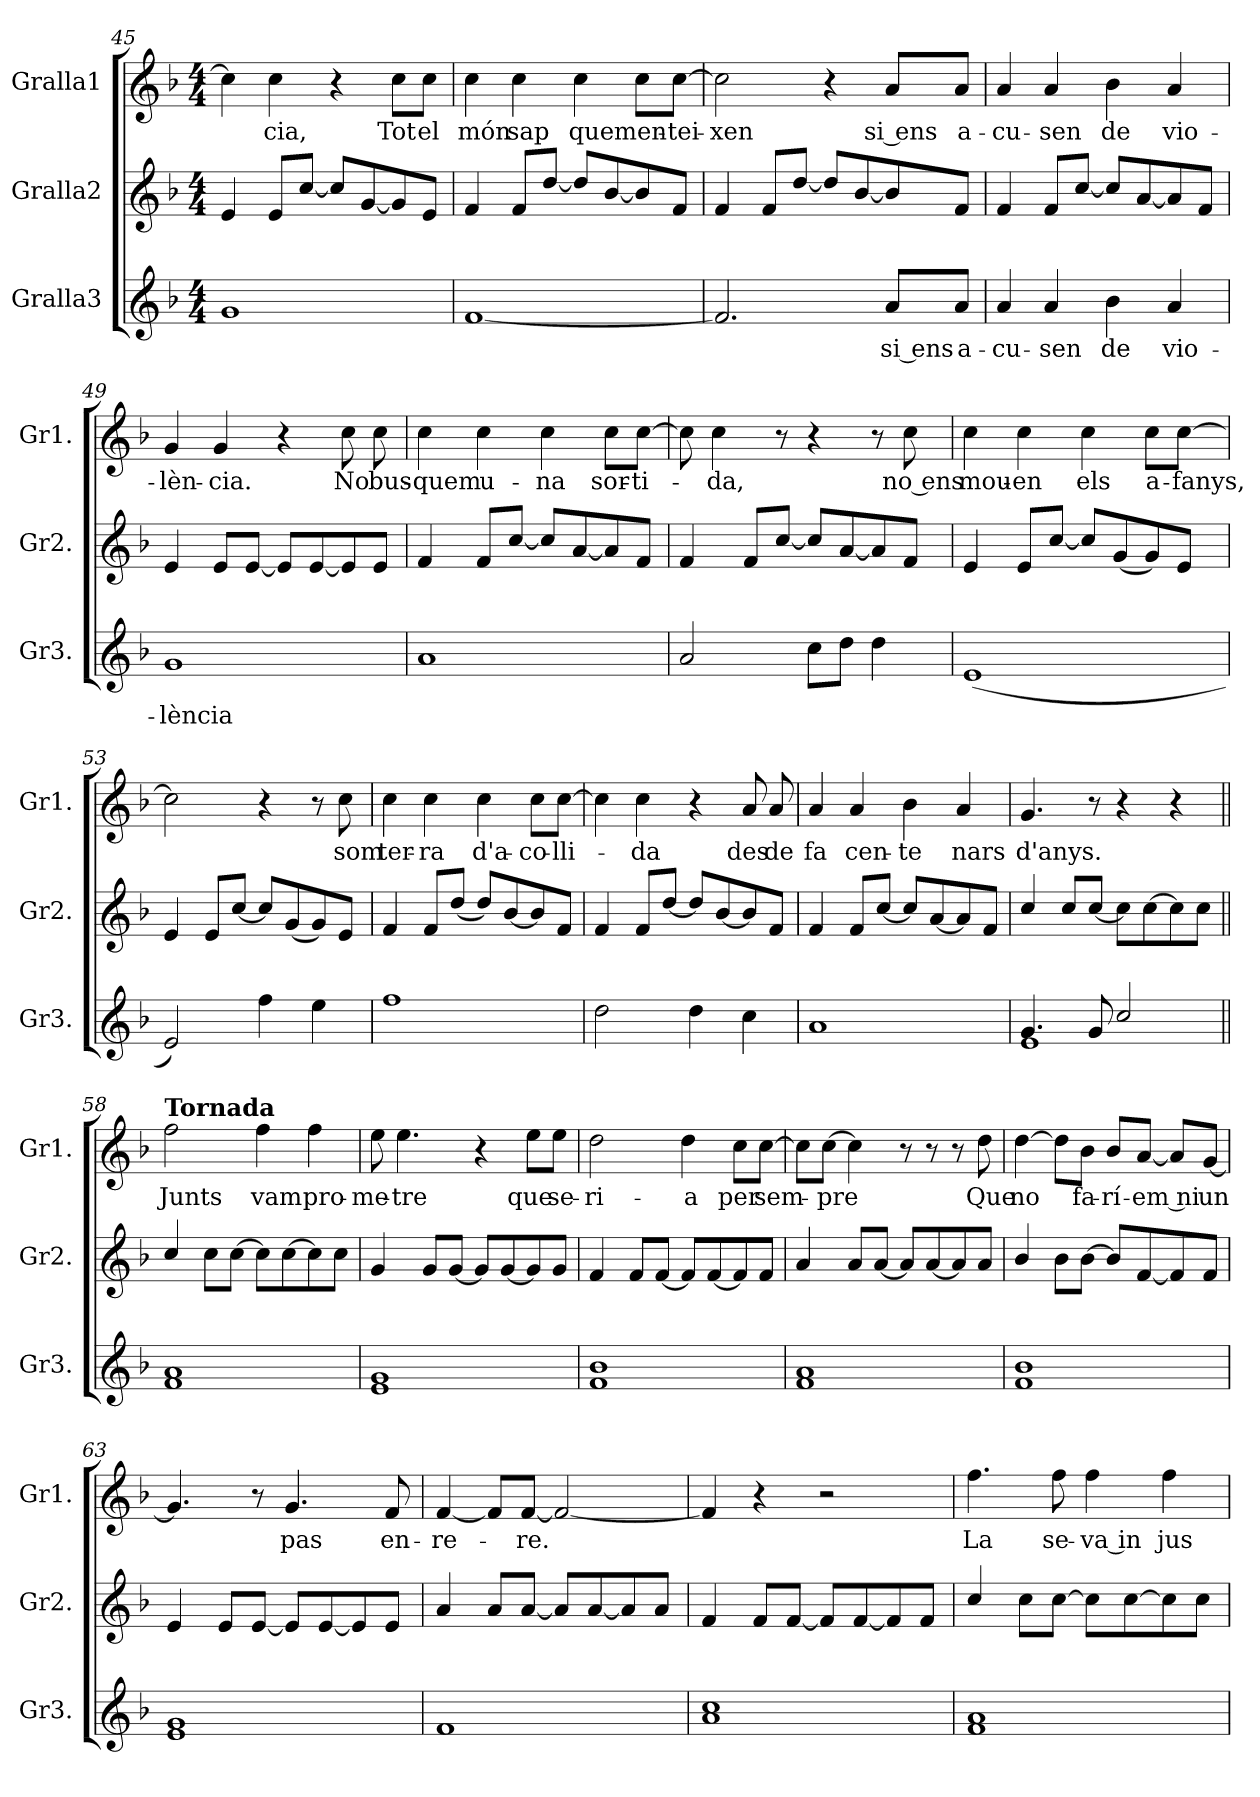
**kern	**text	**kern	**kern	**text
*part3	*part3	*part2	*part1	*part1
*staff3	*staff3	*staff2	*staff1	*staff1
*I"Gralla3	*	*I"Gralla2	*I"Gralla1	*
*I'Gr3.	*	*I'Gr2.	*I'Gr1.	*
*clefG2	*	*clefG2	*clefG2	*
*k[b-]	*	*k[b-]	*k[b-]	*
*M4/4	*	*M4/4	*M4/4	*
=45	=45	=45	=45	=45
1g	.	4e/	4cc\]	.
!	!	!	!	!LO:LY:b
.	.	8e/L	4cc\	-cia,
.	.	[8cc/J	.	.
.	.	8cc/L]	4r	.
.	.	[8g/	.	.
!	!	!	!	!LO:LY:b
.	.	8g/]	8cc\L	Tot
!	!	!	!	!LO:LY:b
.	.	8e/J	8cc\J	el
=46	=46	=46	=46	=46
!	!	!	!	!LO:LY:b
[1f	.	4f/	4cc\	món
!	!	!	!	!LO:LY:b
.	.	8f/L	4cc\	sap
.	.	[8dd/J	.	.
!	!	!	!	!LO:LY:b
.	.	8dd/L]	4cc\	que
.	.	[8b-/	.	.
!	!	!	!	!LO:LY:b
.	.	8b-/]	8cc\L	men-
!	!	!	!	!LO:LY:b
.	.	8f/J	[8cc\J	-tei-
=47	=47	=47	=47	=47
!	!	!	!	!LO:LY:b
2.f/]	.	4f/	2cc\]	-xen
.	.	8f/L	.	.
.	.	[8dd/J	.	.
.	.	8dd/L]	4r	.
.	.	[8b-/	.	.
!	!LO:LY:b	!	!	!LO:LY:b
8a/L	si ens	8b-/]	8a/L	si ens
!	!LO:LY:b	!	!	!LO:LY:b
8a/J	a-	8f/J	8a/J	a-
=48	=48	=48	=48	=48
!	!LO:LY:b	!	!	!LO:LY:b
4a/	-cu-	4f/	4a/	-cu-
!	!LO:LY:b	!	!	!LO:LY:b
4a/	-sen	8f/L	4a/	-sen
.	.	[8cc/J	.	.
!	!LO:LY:b	!	!	!LO:LY:b
4b-\	de	8cc/L]	4b-\	de
.	.	[8a/	.	.
!	!LO:LY:b	!	!	!LO:LY:b
4a/	vio-	8a/]	4a/	vio-
.	.	8f/J	.	.
=49	=49	=49	=49	=49
!	!LO:LY:b	!	!	!LO:LY:b
1g	-lència	4e/	4g/	-lèn-
!	!	!	!	!LO:LY:b
.	.	8e/L	4g/	-cia.
.	.	[8e/J	.	.
.	.	8e/L]	4r	.
.	.	[8e/	.	.
!	!	!	!	!LO:LY:b
.	.	8e/]	8cc\	No
!	!	!	!	!LO:LY:b
.	.	8e/J	8cc\	bus-
!!LO:LB:g=z
=50	=50	=50	=50	=50
!	!	!	!	!LO:LY:b
1a	.	4f/	4cc\	-quem
!	!	!	!	!LO:LY:b
.	.	8f/L	4cc\	u-
.	.	[8cc/J	.	.
!	!	!	!	!LO:LY:b
.	.	8cc/L]	4cc\	-na
.	.	[8a/	.	.
!	!	!	!	!LO:LY:b
.	.	8a/]	8cc\L	sor-
!	!	!	!	!LO:LY:b
.	.	8f/J	[8cc\J	-ti-
=51	=51	=51	=51	=51
2a/	.	4f/	8cc\]	.
!	!	!	!	!LO:LY:b
.	.	.	4cc\	-da,
.	.	8f/L	.	.
.	.	[8cc/J	8r	.
8cc\L	.	8cc/L]	4r	.
8dd\J	.	[8a/	.	.
4dd\	.	8a/]	8r	.
!	!	!	!	!LO:LY:b
.	.	8f/J	8cc\	no ens
=52	=52	=52	=52	=52
!	!	!	!	!LO:LY:b
(<1e	.	4e/	4cc\	mou-
!	!	!	!	!LO:LY:b
.	.	8e/L	4cc\	-en
.	.	[8cc/J	.	.
!	!	!	!	!LO:LY:b
.	.	8cc/L]	4cc\	els
.	.	(<8g/	.	.
!	!	!	!	!LO:LY:b
.	.	8g/)	8cc\L	a-
!	!	!	!	!LO:LY:b
.	.	8e/J	[8cc\J	-fanys,
=53	=53	=53	=53	=53
2e/)	.	4e/	2cc\]	.
.	.	8e/L	.	.
.	.	[8cc/J	.	.
4ff\	.	8cc/L]	4r	.
.	.	(<8g/	.	.
4ee\	.	8g/)	8r	.
!	!	!	!	!LO:LY:b
.	.	8e/J	8cc\	som
=54	=54	=54	=54	=54
!	!	!	!	!LO:LY:b
1ff	.	4f/	4cc\	ter-
!	!	!	!	!LO:LY:b
.	.	8f/L	4cc\	-ra
.	.	(<8dd/J	.	.
!	!	!	!	!LO:LY:b
.	.	8dd/L)	4cc\	d'a-
.	.	[8b-/	.	.
!	!	!	!	!LO:LY:b
.	.	8b-/]	8cc\L	-co-
!	!	!	!	!LO:LY:b
.	.	8f/J	[8cc\J	-lli-
=55	=55	=55	=55	=55
2dd\	.	4f/	4cc\]	.
!	!	!	!	!LO:LY:b
.	.	8f/L	4cc\	-da
.	.	[8dd/J	.	.
4dd\	.	8dd/L]	4r	.
.	.	[8b-/	.	.
!	!	!	!	!LO:LY:b
4cc\	.	8b-/]	8a/	des
!	!	!	!	!LO:LY:b
.	.	8f/J	8a/	de
!!LO:LB:g=z
=56	=56	=56	=56	=56
!	!	!	!	!LO:LY:b
1a	.	4f/	4a/	fa
!	!	!	!	!LO:LY:b
.	.	8f/L	4a/	cen-
.	.	[8cc/J	.	.
!	!	!	!	!LO:LY:b
.	.	8cc/L]	4b-\	-te
.	.	[8a/	.	.
!	!	!	!	!LO:LY:b
.	.	8a/]	4a/	nars
.	.	8f/J	.	.
=57	=57	=57	=57	=57
*^	*	*	*	*
!	!	!	!	!	!LO:LY:b
4.g/	1e	.	4cc/	4.g/	d'anys.
.	.	.	8cc/L	.	.
8g/	.	.	[8cc/J	8r	.
2cc/	.	.	8cc\L]	4r	.
.	.	.	[8cc\	.	.
.	.	.	8cc\]	4r	.
.	.	.	8cc\J	.	.
*v	*v	*	*	*	*
=58||	=58||	=58||	=58||	=58||
!	!	!	!LO:TX:a:B:t=Tornada	!
!	!	!	!	!LO:LY:b
1f 1a	.	4cc/	2ff\	Junts
.	.	8cc\L	.	.
.	.	[8cc\J	.	.
!	!	!	!	!LO:LY:b
.	.	8cc\L]	4ff\	vam
.	.	[8cc\	.	.
!	!	!	!	!LO:LY:b
.	.	8cc\]	4ff\	pro-
.	.	8cc\J	.	.
=59	=59	=59	=59	=59
!	!	!	!	!LO:LY:b
1e 1g	.	4g/	8ee\	-me-
!	!	!	!	!LO:LY:b
.	.	.	4.ee\	-tre
.	.	8g/L	.	.
.	.	[8g/J	.	.
.	.	8g/L]	4r	.
.	.	[8g/	.	.
!	!	!	!	!LO:LY:b
.	.	8g/]	8ee\L	que
!	!	!	!	!LO:LY:b
.	.	8g/J	8ee\J	se-
=60	=60	=60	=60	=60
!	!	!	!	!LO:LY:b
1f 1b-	.	4f/	2dd\	-ri-
.	.	8f/L	.	.
.	.	[8f/J	.	.
!	!	!	!	!LO:LY:b
.	.	8f/L]	4dd\	a
.	.	[8f/	.	.
!	!	!	!	!LO:LY:b
.	.	8f/]	8cc\L	per
!	!	!	!	!LO:LY:b
.	.	8f/J	[8cc\J	sem-
=61	=61	=61	=61	=61
1f 1a	.	4a/	8cc\L]	.
!	!	!	!	!LO:LY:b
.	.	.	[8cc\J	-pre
.	.	8a/L	4cc\]	.
.	.	[8a/J	.	.
.	.	8a/L]	8r	.
.	.	[8a/	8r	.
.	.	8a/]	8r	.
!	!	!	!	!LO:LY:b
.	.	8a/J	8dd\	Que
!!LO:PB:g=z
=62	=62	=62	=62	=62
!	!	!	!	!LO:LY:b
1f 1b-	.	4b-/	[4dd\	no
.	.	8b-\L	8dd\L]	.
!	!	!	!	!LO:LY:b
.	.	[8b-\J	8b-\J	fa-
!	!	!	!	!LO:LY:b
.	.	8b-/L]	8b-/L	rí-
!	!	!	!	!LO:LY:b
.	.	[8f/	[8a/J	em ni
.	.	8f/]	8a/L]	.
!	!	!	!	!LO:LY:b
.	.	8f/J	[8g/J	un
=63	=63	=63	=63	=63
1e 1g	.	4e/	4.g/]	.
.	.	8e/L	.	.
.	.	[8e/J	8r	.
!	!	!	!	!LO:LY:b
.	.	8e/L]	4.g/	pas
.	.	[8e/	.	.
.	.	8e/]	.	.
!	!	!	!	!LO:LY:b
.	.	8e/J	8f/	en-
=64	=64	=64	=64	=64
!	!	!	!	!LO:LY:b
1f	.	4a/	[4f/	-re-
.	.	8a/L	8f/L]	.
!	!	!	!	!LO:LY:b
.	.	[8a/J	[8f/J	-re.
.	.	8a/L]	2f/_	.
.	.	[8a/	.	.
.	.	8a/]	.	.
.	.	8a/J	.	.
=65	=65	=65	=65	=65
1a 1cc	.	4f/	4f/]	.
.	.	8f/L	4r	.
.	.	[8f/J	.	.
.	.	8f/L]	2r	.
.	.	[8f/	.	.
.	.	8f/]	.	.
.	.	8f/J	.	.
=66	=66	=66	=66	=66
!	!	!	!	!LO:LY:b
1f 1a	.	4cc/	4.ff\	La
.	.	8cc\L	.	.
!	!	!	!	!LO:LY:b
.	.	[8cc\J	8ff\	se-
!	!	!	!	!LO:LY:b
.	.	8cc\L]	4ff\	va in
.	.	[8cc\	.	.
!	!	!	!	!LO:LY:b
.	.	8cc\]	4ff\	-jus-
.	.	8cc\J	.	.
=	=	=	=	=
*-	*-	*-	*-	*-
